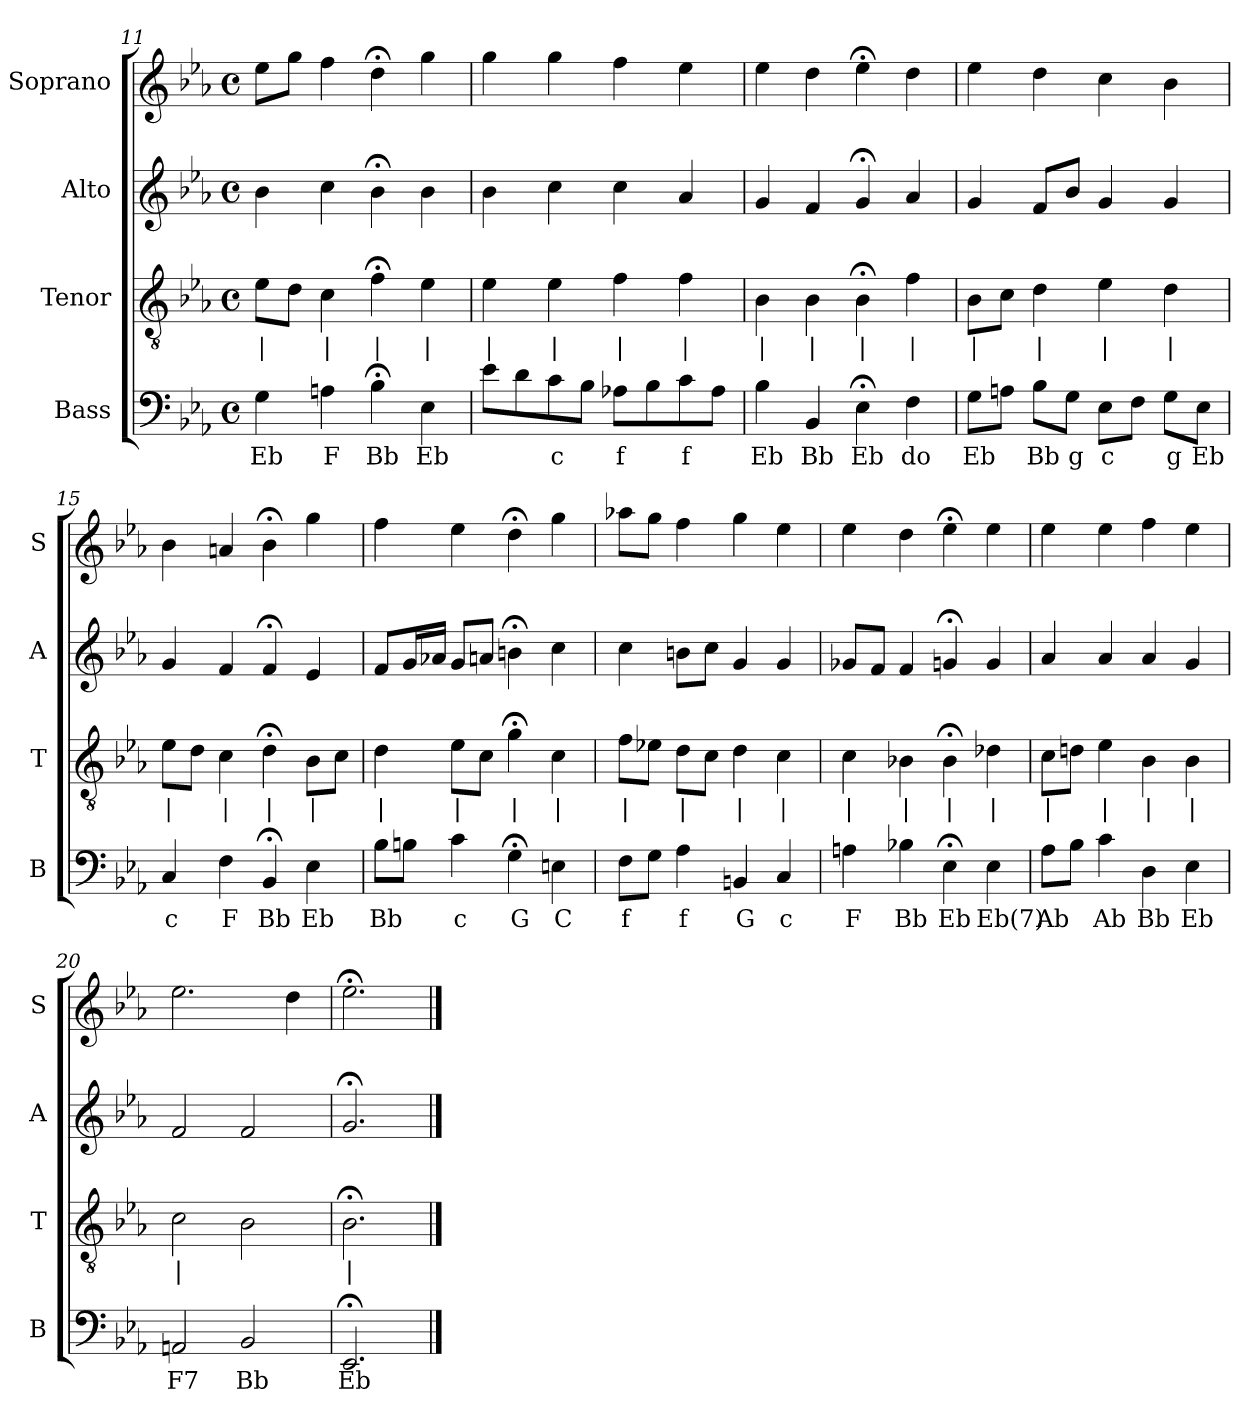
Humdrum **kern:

**kern	**text	**kern	**text	**kern	**kern
*part4	*part4	*part3	*part3	*part2	*part1
*staff4	*staff4	*staff3	*staff3	*staff2	*staff1
*I"Bass	*	*I"Tenor	*	*I"Alto	*I"Soprano
*I'B	*	*I'T	*	*I'A	*I'S
*clefF4	*	*clefGv2	*	*clefG2	*clefG2
*k[b-e-a-]	*	*k[b-e-a-]	*	*k[b-e-a-]	*k[b-e-a-]
*E-:	*	*E-:	*	*E-:	*E-:
*M4/4	*	*M4/4	*	*M4/4	*M4/4
*met(c)	*	*met(c)	*	*met(c)	*met(c)
=11	=11	=11	=11	=11	=11
4G	Eb	8e-L	|	4b-	8ee-L
.	.	8dJ	.	.	8ggJ
4An	F	4c	|	4cc	4ff
4B-;<	Bb	4f;<	|	4b-;<	4dd;<
4E-	Eb	4e-	|	4b-	4gg
=12	=12	=12	=12	=12	=12
8e-L	.	4e-	|	4b-	4gg
8d	.	.	.	.	.
8c	c	4e-	|	4cc	4gg
8B-J	.	.	.	.	.
8A-XL	f	4f	|	4cc	4ff
8B-	.	.	.	.	.
8c	f	4f	|	4a-	4ee-
8A-J	.	.	.	.	.
=13	=13	=13	=13	=13	=13
4B-	Eb	4B-	|	4g	4ee-
4BB-	Bb	4B-	|	4f	4dd
4E-;<	Eb	4B-;<	|	4g;<	4ee-;<
4F	do	4f	|	4a-	4dd
=14	=14	=14	=14	=14	=14
8GL	Eb	8B-L	|	4g	4ee-
8AnJ	.	8cJ	.	.	.
8B-L	Bb	4d	|	8fL	4dd
8GJ	g	.	.	8b-J	.
8E-L	c	4e-	|	4g	4cc
8FJ	.	.	.	.	.
8GL	g	4d	|	4g	4b-
8E-J	Eb	.	.	.	.
=15	=15	=15	=15	=15	=15
4C	c	8e-L	|	4g	4b-
.	.	8dJ	.	.	.
4F	F	4c	|	4f	4an
4BB-;<	Bb	4d;<	|	4f;<	4b-;<
4E-	Eb	8B-L	|	4e-	4gg
.	.	8cJ	.	.	.
=16	=16	=16	=16	=16	=16
8B-L	Bb	4d	|	8fL	4ff
8BnJ	.	.	.	16gL	.
.	.	.	.	16a-XJJ	.
4c	c	8e-L	|	8gL	4ee-
.	.	8cJ	.	8anJ	.
4G;<	G	4g;<	|	4bn;<	4dd;<
4En	C	4c	|	4cc	4gg
=17	=17	=17	=17	=17	=17
8FL	f	8fL	|	4cc	8aa-XL
8GJ	.	8e-XJ	.	.	8ggJ
4A-	f	8dL	|	8bnL	4ff
.	.	8cJ	.	8ccJ	.
4BBn	G	4d	|	4g	4gg
4C	c	4c	|	4g	4ee-
=18	=18	=18	=18	=18	=18
4An	F	4c	|	8g-XL	4ee-
.	.	.	.	8fJ	.
4B-X	Bb	4B-X	|	4f	4dd
4E-;<	Eb	4B-;<	|	4gn;<	4ee-;<
4E-	Eb(7)	4d-X	|	4g	4ee-
=19	=19	=19	=19	=19	=19
8A-L	Ab	8cL	|	4a-	4ee-
8B-J	.	8dnJ	.	.	.
4c	Ab	4e-	|	4a-	4ee-
4D	Bb	4B-	|	4a-	4ff
4E-	Eb	4B-	|	4g	4ee-
=20	=20	=20	=20	=20	=20
2AAn	F7	2c	|	2f	2.ee-
2BB-	Bb	2B-	.	2f	.
.	.	.	.	.	4dd
=21	=21	=21	=21	=21	=21
2.EE-;<	Eb	2.B-;<	|	2.g;<	2.ee-;<
==	==	==	==	==	==
*-	*-	*-	*-	*-	*-
